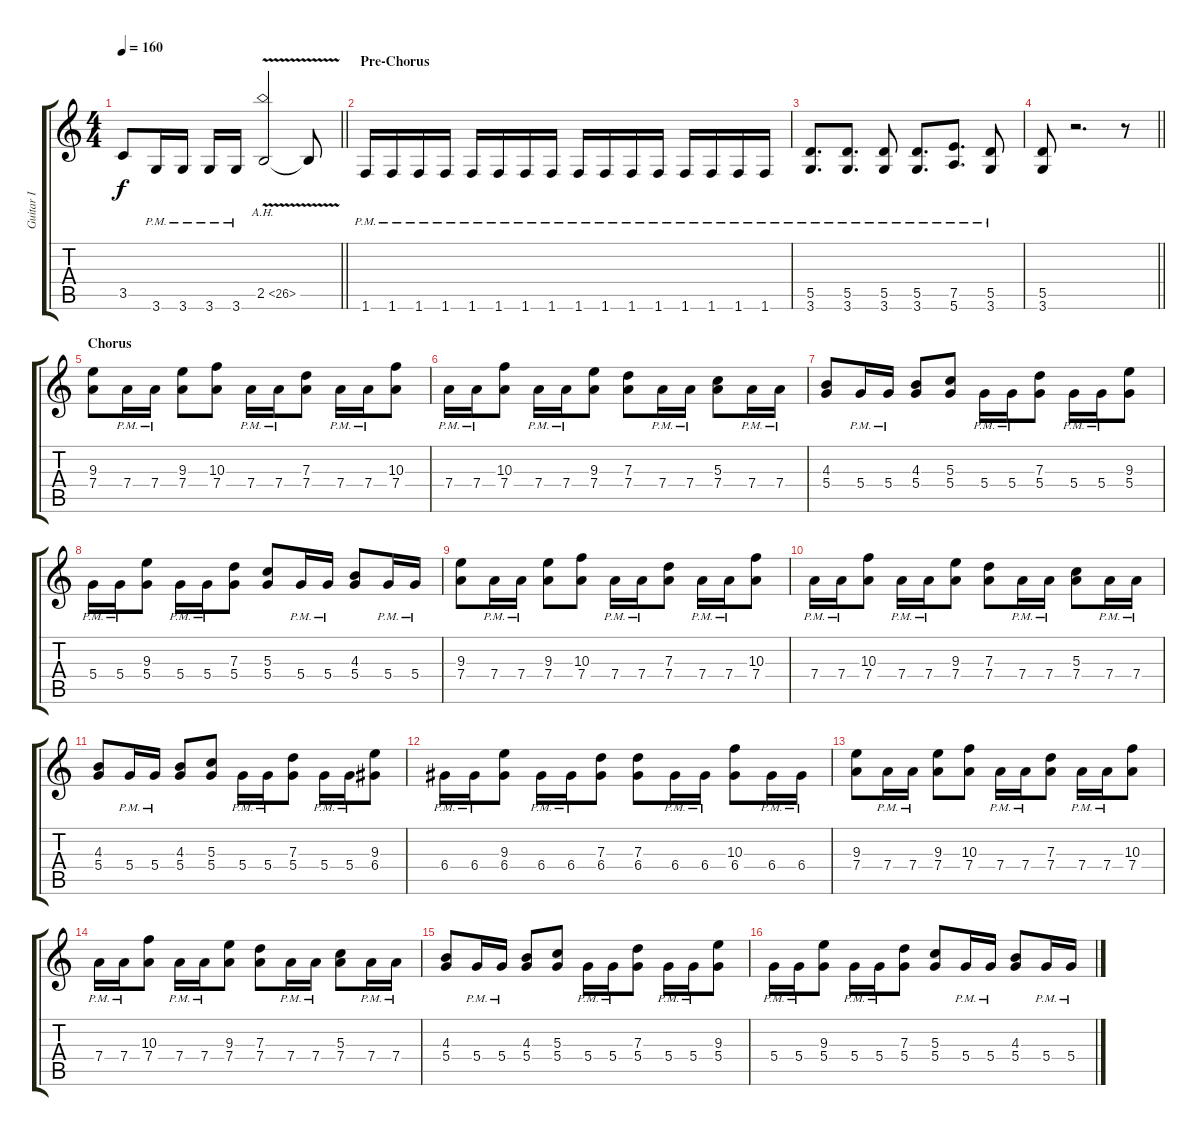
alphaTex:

\track ("Guitar I" "Guitar I") {instrument overdrivenguitar}
\staff {score tabs}
\tuning (E4 B3 G3 D3 A2 E2) {hide}
\ts (4 4)
\tempo 160
\clef g2
\barLineRight lightlight
\ks c
3.5.8{dy f} 3.6{pm}.16 3.6{pm}.16 3.6{pm}.16 3.6{pm}.16 2.5{ah 24 v}.2 2.5{t}.8 |
\section ("" "Pre-Chorus")
1.6{pm}.16 1.6{pm}.16 1.6{pm}.16 1.6{pm}.16 1.6{pm}.16 1.6{pm}.16 1.6{pm}.16 1.6{pm}.16 1.6{pm}.16 1.6{pm}.16 1.6{pm}.16 1.6{pm}.16 1.6{pm}.16 1.6{pm}.16 1.6{pm}.16 1.6{pm}.16 |
(5.5{pm} 3.6{pm}).8{d} (5.5{pm} 3.6{pm}).8{d} (5.5{pm} 3.6{pm}).8 (5.5{pm} 3.6{pm}).8{d} (7.5{pm} 5.6{pm}).8{d} (5.5{pm} 3.6{pm}).8 |
\barLineRight lightlight
(5.5 3.6).8 r.2{d} r.8 |
\section ("" "Chorus")
(9.3 7.4).8 7.4{pm}.16 7.4{pm}.16 (9.3 7.4).8 (10.3 7.4).8 7.4{pm}.16 7.4{pm}.16 (7.3 7.4).8 7.4{pm}.16 7.4{pm}.16 (10.3 7.4).8 |
7.4{pm}.16 7.4{pm}.16 (10.3 7.4).8 7.4{pm}.16 7.4{pm}.16 (9.3 7.4).8 (7.3 7.4).8 7.4{pm}.16 7.4{pm}.16 (5.3 7.4).8 7.4{pm}.16 7.4{pm}.16 |
(4.3 5.4).8 5.4{pm}.16 5.4{pm}.16 (4.3 5.4).8 (5.3 5.4).8 5.4{pm}.16 5.4{pm}.16 (7.3 5.4).8 5.4{pm}.16 5.4{pm}.16 (9.3 5.4).8 |
5.4{pm}.16 5.4{pm}.16 (9.3 5.4).8 5.4{pm}.16 5.4{pm}.16 (7.3 5.4).8 (5.3 5.4).8 5.4{pm}.16 5.4{pm}.16 (4.3 5.4).8 5.4{pm}.16 5.4{pm}.16 |
(9.3 7.4).8 7.4{pm}.16 7.4{pm}.16 (9.3 7.4).8 (10.3 7.4).8 7.4{pm}.16 7.4{pm}.16 (7.3 7.4).8 7.4{pm}.16 7.4{pm}.16 (10.3 7.4).8 |
7.4{pm}.16 7.4{pm}.16 (10.3 7.4).8 7.4{pm}.16 7.4{pm}.16 (9.3 7.4).8 (7.3 7.4).8 7.4{pm}.16 7.4{pm}.16 (5.3 7.4).8 7.4{pm}.16 7.4{pm}.16 |
(4.3 5.4).8 5.4{pm}.16 5.4{pm}.16 (4.3 5.4).8 (5.3 5.4).8 5.4{pm}.16 5.4{pm}.16 (7.3 5.4).8 5.4{pm}.16 5.4{pm}.16 (9.3 6.4).8 |
6.4{pm}.16 6.4{pm}.16 (9.3 6.4).8 6.4{pm}.16 6.4{pm}.16 (7.3 6.4).8 (7.3 6.4).8 6.4{pm}.16 6.4{pm}.16 (10.3 6.4).8 6.4{pm}.16 6.4{pm}.16 |
(9.3 7.4).8 7.4{pm}.16 7.4{pm}.16 (9.3 7.4).8 (10.3 7.4).8 7.4{pm}.16 7.4{pm}.16 (7.3 7.4).8 7.4{pm}.16 7.4{pm}.16 (10.3 7.4).8 |
7.4{pm}.16 7.4{pm}.16 (10.3 7.4).8 7.4{pm}.16 7.4{pm}.16 (9.3 7.4).8 (7.3 7.4).8 7.4{pm}.16 7.4{pm}.16 (5.3 7.4).8 7.4{pm}.16 7.4{pm}.16 |
(4.3 5.4).8 5.4{pm}.16 5.4{pm}.16 (4.3 5.4).8 (5.3 5.4).8 5.4{pm}.16 5.4{pm}.16 (7.3 5.4).8 5.4{pm}.16 5.4{pm}.16 (9.3 5.4).8 |
5.4{pm}.16 5.4{pm}.16 (9.3 5.4).8 5.4{pm}.16 5.4{pm}.16 (7.3 5.4).8 (5.3 5.4).8 5.4{pm}.16 5.4{pm}.16 (4.3 5.4).8 5.4{pm}.16 5.4{pm}.16
